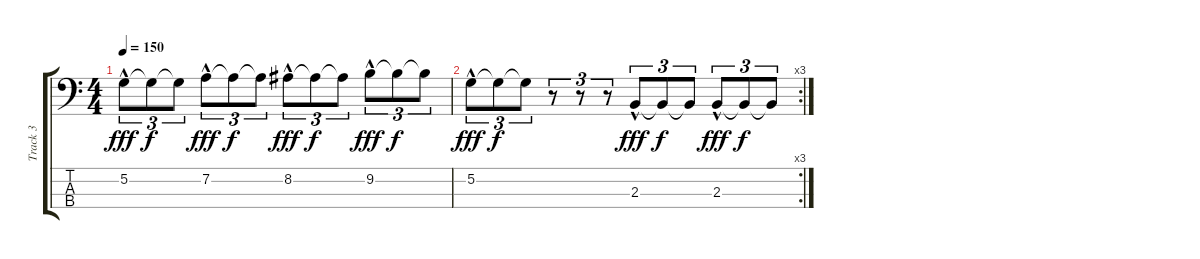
\track ("Track 3" "Track 3") {instrument electricbassfinger}
\staff {score tabs}
\tuning (G2 D2 A1 E1) {hide}
\ts (4 4)
\tempo 150
\clef f4
\ks c
5.2{hac}.8{tu (3 2) dy fff} 5.2{t}.8{tu (3 2) dy f} 5.2{t}.8{tu (3 2)} 7.2{hac}.8{tu (3 2) dy fff} 7.2{t}.8{tu (3 2) dy f} 7.2{t}.8{tu (3 2)} 8.2{hac}.8{tu (3 2) dy fff} 8.2{t}.8{tu (3 2) dy f} 8.2{t}.8{tu (3 2)} 9.2{hac}.8{tu (3 2) dy fff} 9.2{t}.8{tu (3 2) dy f} 9.2{t}.8{tu (3 2)} |
\rc 3
5.2{hac}.8{tu (3 2) dy fff} 5.2{t}.8{tu (3 2) dy f} 5.2{t}.8{tu (3 2)} r.8{tu (3 2)} r.8{tu (3 2)} r.8{tu (3 2)} 2.3{hac}.8{tu (3 2) dy fff} 2.3{t}.8{tu (3 2) dy f} 2.3{t}.8{tu (3 2)} 2.3{hac}.8{tu (3 2) dy fff} 2.3{t}.8{tu (3 2) dy f} 2.3{t}.8{tu (3 2)}
